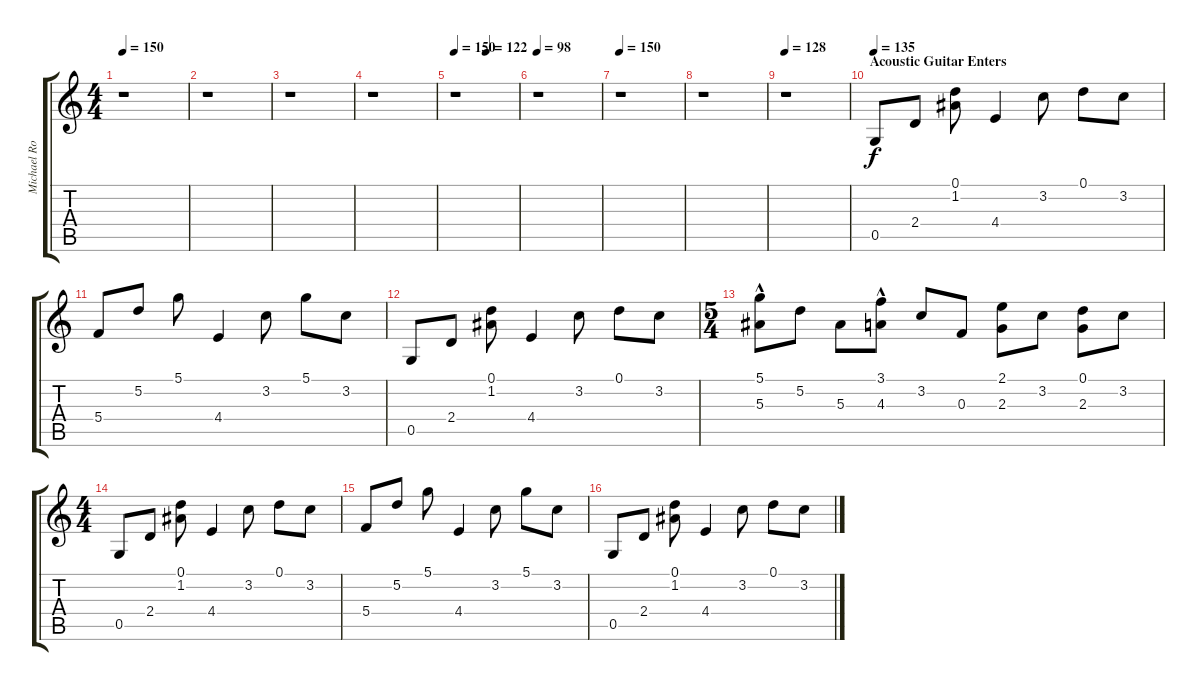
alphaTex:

\track ("Michael Romeo Acoustic Guitar/Solos/Fill" "Michael Ro") {instrument acousticguitarsteel}
\staff {score tabs}
\tuning (D4 A3 F3 C3 G2 D2) {hide}
\ts (4 4)
\tempo 150
\clef g2
\ks c
r.1{dy f} |
r.1 |
r.1 |
r.1 |
\tempo 150
\tempo (122 0.5)
r.1 |
\tempo 98
r.1 |
\tempo 150
r.1 |
r.1 |
\tempo 128
r.1 |
\section ("" "Acoustic Guitar Enters")
\tempo 135
0.5.8{instrument acousticguitarsteel} 2.4.8 (0.1 1.2).8 4.4.4 3.2.8 0.1.8 3.2.8 |
5.4.8 5.2.8 5.1.8 4.4.4 3.2.8 5.1.8 3.2.8 |
0.5.8 2.4.8 (0.1 1.2).8 4.4.4 3.2.8 0.1.8 3.2.8 |
\ts (5 4)
(5.1{hac} 5.3).8 5.2.8 5.3.8 (3.1{hac} 4.3).8 3.2.8 0.3.8 (2.1 2.3).8 3.2.8 (0.1 2.3).8 3.2.8 |
\ts (4 4)
0.5.8 2.4.8 (0.1 1.2).8 4.4.4 3.2.8 0.1.8 3.2.8 |
5.4.8 5.2.8 5.1.8 4.4.4 3.2.8 5.1.8 3.2.8 |
0.5.8 2.4.8 (0.1 1.2).8 4.4.4 3.2.8 0.1.8 3.2.8
